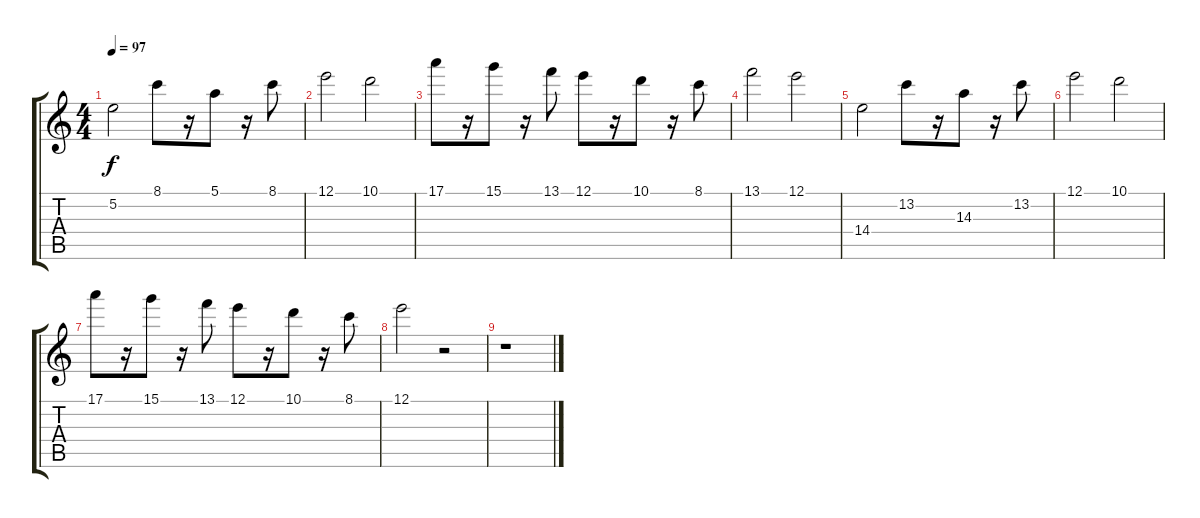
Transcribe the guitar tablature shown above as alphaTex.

\track "" {instrument electricguitarjazz}
\staff {score tabs}
\tuning (E4 B3 G3 D3 A2 E2) {hide}
\ts (4 4)
\tempo 97
\clef g2
\ks c
5.2.2{dy f} 8.1.8 r.16 5.1.8 r.16 8.1.8 |
12.1.2 10.1.2 |
17.1.8 r.16 15.1.8 r.16 13.1.8 12.1.8 r.16 10.1.8 r.16 8.1.8 |
13.1.2 12.1.2 |
14.4.2 13.2.8 r.16 14.3.8 r.16 13.2.8 |
12.1.2 10.1.2 |
17.1.8 r.16 15.1.8 r.16 13.1.8 12.1.8 r.16 10.1.8 r.16 8.1.8 |
12.1.2 r.2 |
r.1
